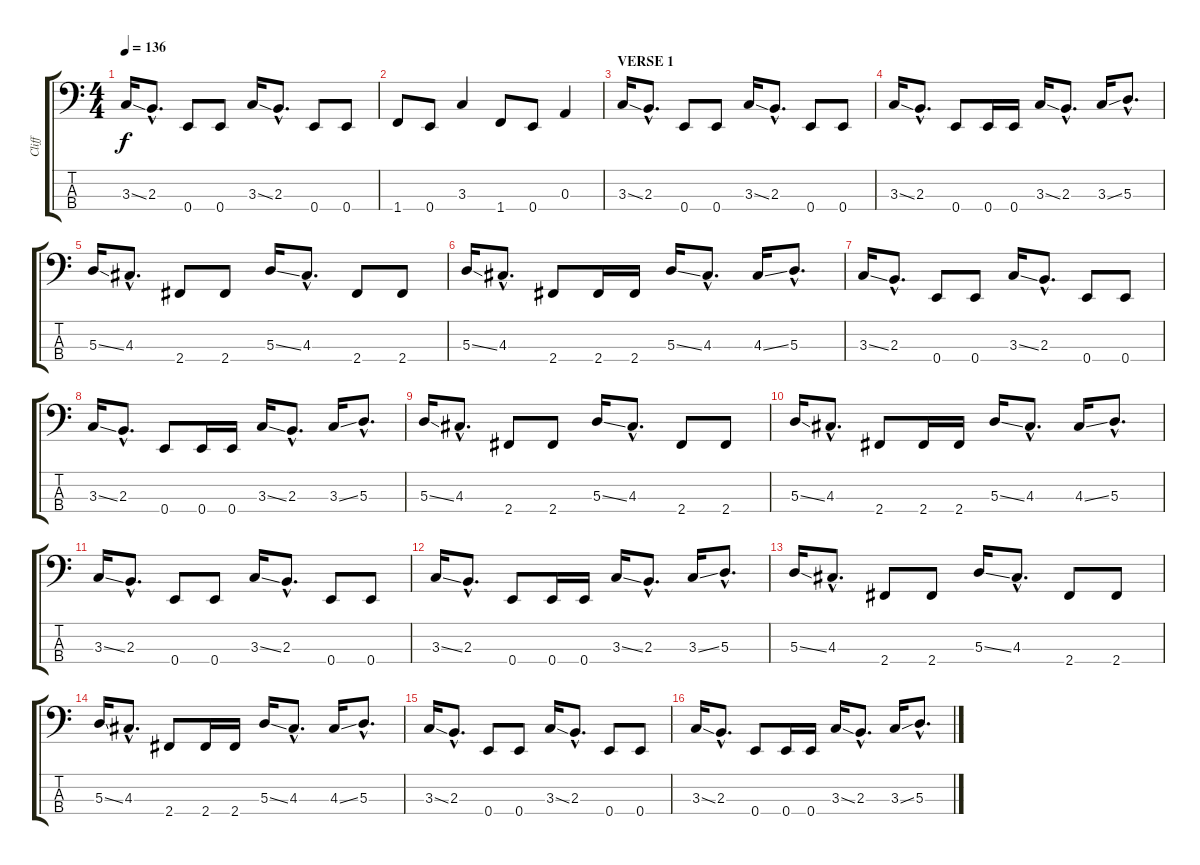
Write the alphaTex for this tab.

\track ("Cliff" "Cliff") {instrument electricbassfinger}
\staff {score tabs}
\tuning (G2 D2 A1 E1) {hide}
\ts (4 4)
\tempo 136
\clef f4
\ks c
3.3{ss}.16{dy f} 2.3{hac}.8{d} 0.4.8 0.4.8 3.3{ss}.16 2.3{hac}.8{d} 0.4.8 0.4.8 |
1.4.8 0.4.8 3.3.4 1.4.8 0.4.8 0.3.4 |
\section ("" "VERSE 1")
3.3{ss}.16 2.3{hac}.8{d} 0.4.8 0.4.8 3.3{ss}.16 2.3{hac}.8{d} 0.4.8 0.4.8 |
3.3{ss}.16 2.3{hac}.8{d} 0.4.8 0.4.16 0.4.16 3.3{ss}.16 2.3{hac}.8{d} 3.3{ss}.16 5.3{hac}.8{d} |
5.3{ss}.16 4.3{hac}.8{d} 2.4.8 2.4.8 5.3{ss}.16 4.3{hac}.8{d} 2.4.8 2.4.8 |
5.3{ss}.16 4.3{hac}.8{d} 2.4.8 2.4.16 2.4.16 5.3{ss}.16 4.3{hac}.8{d} 4.3{ss}.16 5.3{hac}.8{d} |
3.3{ss}.16 2.3{hac}.8{d} 0.4.8 0.4.8 3.3{ss}.16 2.3{hac}.8{d} 0.4.8 0.4.8 |
3.3{ss}.16 2.3{hac}.8{d} 0.4.8 0.4.16 0.4.16 3.3{ss}.16 2.3{hac}.8{d} 3.3{ss}.16 5.3{hac}.8{d} |
5.3{ss}.16 4.3{hac}.8{d} 2.4.8 2.4.8 5.3{ss}.16 4.3{hac}.8{d} 2.4.8 2.4.8 |
5.3{ss}.16 4.3{hac}.8{d} 2.4.8 2.4.16 2.4.16 5.3{ss}.16 4.3{hac}.8{d} 4.3{ss}.16 5.3{hac}.8{d} |
3.3{ss}.16 2.3{hac}.8{d} 0.4.8 0.4.8 3.3{ss}.16 2.3{hac}.8{d} 0.4.8 0.4.8 |
3.3{ss}.16 2.3{hac}.8{d} 0.4.8 0.4.16 0.4.16 3.3{ss}.16 2.3{hac}.8{d} 3.3{ss}.16 5.3{hac}.8{d} |
5.3{ss}.16 4.3{hac}.8{d} 2.4.8 2.4.8 5.3{ss}.16 4.3{hac}.8{d} 2.4.8 2.4.8 |
5.3{ss}.16 4.3{hac}.8{d} 2.4.8 2.4.16 2.4.16 5.3{ss}.16 4.3{hac}.8{d} 4.3{ss}.16 5.3{hac}.8{d} |
3.3{ss}.16 2.3{hac}.8{d} 0.4.8 0.4.8 3.3{ss}.16 2.3{hac}.8{d} 0.4.8 0.4.8 |
3.3{ss}.16 2.3{hac}.8{d} 0.4.8 0.4.16 0.4.16 3.3{ss}.16 2.3{hac}.8{d} 3.3{ss}.16 5.3{hac}.8{d}
